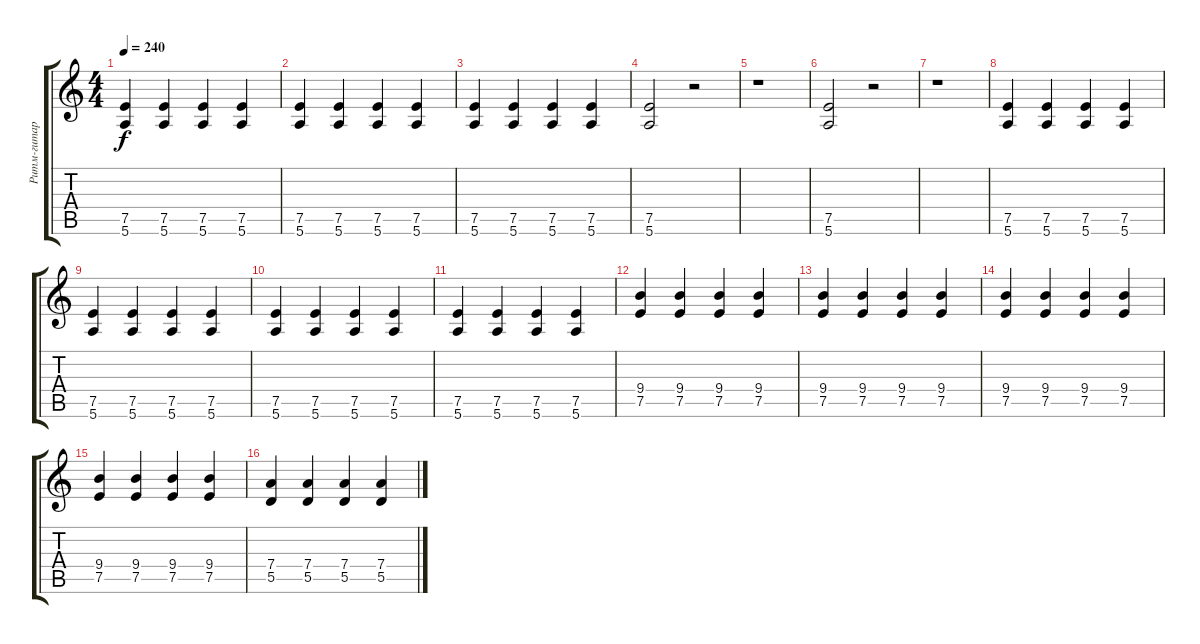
\track ("Ритм-гитара" "Ритм-гитар") {instrument overdrivenguitar}
\staff {score tabs}
\tuning (E4 B3 G3 D3 A2 E2) {hide}
\ts (4 4)
\tempo 240
\clef g2
\ks c
(7.5 5.6).4{dy f} (7.5 5.6).4 (7.5 5.6).4 (7.5 5.6).4 |
(7.5 5.6).4 (7.5 5.6).4 (7.5 5.6).4 (7.5 5.6).4 |
(7.5 5.6).4 (7.5 5.6).4 (7.5 5.6).4 (7.5 5.6).4 |
(7.5 5.6).2 r.2 |
r.1 |
(7.5 5.6).2 r.2 |
r.1 |
(7.5 5.6).4 (7.5 5.6).4 (7.5 5.6).4 (7.5 5.6).4 |
(7.5 5.6).4 (7.5 5.6).4 (7.5 5.6).4 (7.5 5.6).4 |
(7.5 5.6).4 (7.5 5.6).4 (7.5 5.6).4 (7.5 5.6).4 |
(7.5 5.6).4 (7.5 5.6).4 (7.5 5.6).4 (7.5 5.6).4 |
(9.4 7.5).4 (9.4 7.5).4 (9.4 7.5).4 (9.4 7.5).4 |
(9.4 7.5).4 (9.4 7.5).4 (9.4 7.5).4 (9.4 7.5).4 |
(9.4 7.5).4 (9.4 7.5).4 (9.4 7.5).4 (9.4 7.5).4 |
(9.4 7.5).4 (9.4 7.5).4 (9.4 7.5).4 (9.4 7.5).4 |
(7.4 5.5).4 (7.4 5.5).4 (7.4 5.5).4 (7.4 5.5).4
